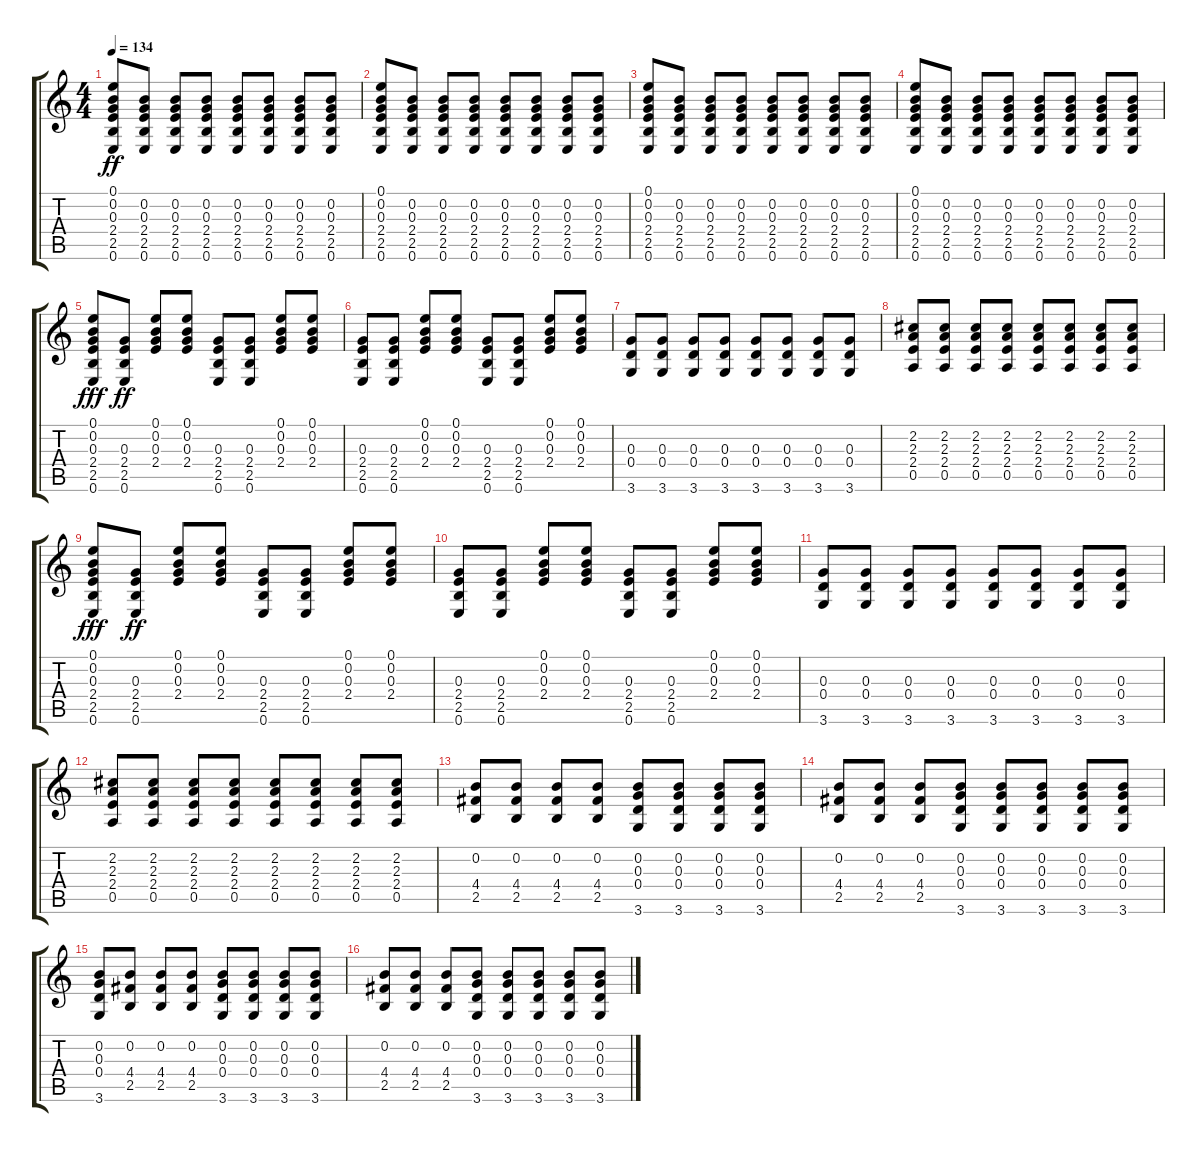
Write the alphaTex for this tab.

\track "" {instrument distortionguitar}
\staff {score tabs}
\tuning (E4 B3 G3 D3 A2 E2) {hide}
\ts (4 4)
\tempo 134
\clef g2
\ks c
(0.1 0.2 0.3 2.4 2.5 0.6).8{dy ff} (0.2 0.3 2.4 2.5 0.6).8 (0.2 0.3 2.4 2.5 0.6).8 (0.2 0.3 2.4 2.5 0.6).8 (0.2 0.3 2.4 2.5 0.6).8 (0.2 0.3 2.4 2.5 0.6).8 (0.2 0.3 2.4 2.5 0.6).8 (0.2 0.3 2.4 2.5 0.6).8 |
(0.1 0.2 0.3 2.4 2.5 0.6).8 (0.2 0.3 2.4 2.5 0.6).8 (0.2 0.3 2.4 2.5 0.6).8 (0.2 0.3 2.4 2.5 0.6).8 (0.2 0.3 2.4 2.5 0.6).8 (0.2 0.3 2.4 2.5 0.6).8 (0.2 0.3 2.4 2.5 0.6).8 (0.2 0.3 2.4 2.5 0.6).8 |
(0.1 0.2 0.3 2.4 2.5 0.6).8 (0.2 0.3 2.4 2.5 0.6).8 (0.2 0.3 2.4 2.5 0.6).8 (0.2 0.3 2.4 2.5 0.6).8 (0.2 0.3 2.4 2.5 0.6).8 (0.2 0.3 2.4 2.5 0.6).8 (0.2 0.3 2.4 2.5 0.6).8 (0.2 0.3 2.4 2.5 0.6).8 |
(0.1 0.2 0.3 2.4 2.5 0.6).8 (0.2 0.3 2.4 2.5 0.6).8 (0.2 0.3 2.4 2.5 0.6).8 (0.2 0.3 2.4 2.5 0.6).8 (0.2 0.3 2.4 2.5 0.6).8 (0.2 0.3 2.4 2.5 0.6).8 (0.2 0.3 2.4 2.5 0.6).8 (0.2 0.3 2.4 2.5 0.6).8 |
(0.1 0.2 0.3 2.4 2.5 0.6).8{dy fff} (0.3 2.4 2.5 0.6).8{dy ff} (0.1 0.2 0.3 2.4).8 (0.1 0.2 0.3 2.4).8 (0.3 2.4 2.5 0.6).8 (0.3 2.4 2.5 0.6).8 (0.1 0.2 0.3 2.4).8 (0.1 0.2 0.3 2.4).8 |
(0.3 2.4 2.5 0.6).8 (0.3 2.4 2.5 0.6).8 (0.1 0.2 0.3 2.4).8 (0.1 0.2 0.3 2.4).8 (0.3 2.4 2.5 0.6).8 (0.3 2.4 2.5 0.6).8 (0.1 0.2 0.3 2.4).8 (0.1 0.2 0.3 2.4).8 |
(0.3 0.4 3.6).8 (0.3 0.4 3.6).8 (0.3 0.4 3.6).8 (0.3 0.4 3.6).8 (0.3 0.4 3.6).8 (0.3 0.4 3.6).8 (0.3 0.4 3.6).8 (0.3 0.4 3.6).8 |
(2.2 2.3 2.4 0.5).8 (2.2 2.3 2.4 0.5).8 (2.2 2.3 2.4 0.5).8 (2.2 2.3 2.4 0.5).8 (2.2 2.3 2.4 0.5).8 (2.2 2.3 2.4 0.5).8 (2.2 2.3 2.4 0.5).8 (2.2 2.3 2.4 0.5).8 |
(0.1 0.2 0.3 2.4 2.5 0.6).8{dy fff} (0.3 2.4 2.5 0.6).8{dy ff} (0.1 0.2 0.3 2.4).8 (0.1 0.2 0.3 2.4).8 (0.3 2.4 2.5 0.6).8 (0.3 2.4 2.5 0.6).8 (0.1 0.2 0.3 2.4).8 (0.1 0.2 0.3 2.4).8 |
(0.3 2.4 2.5 0.6).8 (0.3 2.4 2.5 0.6).8 (0.1 0.2 0.3 2.4).8 (0.1 0.2 0.3 2.4).8 (0.3 2.4 2.5 0.6).8 (0.3 2.4 2.5 0.6).8 (0.1 0.2 0.3 2.4).8 (0.1 0.2 0.3 2.4).8 |
(0.3 0.4 3.6).8 (0.3 0.4 3.6).8 (0.3 0.4 3.6).8 (0.3 0.4 3.6).8 (0.3 0.4 3.6).8 (0.3 0.4 3.6).8 (0.3 0.4 3.6).8 (0.3 0.4 3.6).8 |
(2.2 2.3 2.4 0.5).8 (2.2 2.3 2.4 0.5).8 (2.2 2.3 2.4 0.5).8 (2.2 2.3 2.4 0.5).8 (2.2 2.3 2.4 0.5).8 (2.2 2.3 2.4 0.5).8 (2.2 2.3 2.4 0.5).8 (2.2 2.3 2.4 0.5).8 |
(0.2 4.4 2.5).8 (0.2 4.4 2.5).8 (0.2 4.4 2.5).8 (0.2 4.4 2.5).8 (0.2 0.3 0.4 3.6).8 (0.2 0.3 0.4 3.6).8 (0.2 0.3 0.4 3.6).8 (0.2 0.3 0.4 3.6).8 |
(0.2 4.4 2.5).8 (0.2 4.4 2.5).8 (0.2 4.4 2.5).8 (0.2 0.3 0.4 3.6).8 (0.2 0.3 0.4 3.6).8 (0.2 0.3 0.4 3.6).8 (0.2 0.3 0.4 3.6).8 (0.2 0.3 0.4 3.6).8 |
(0.2 0.3 0.4 3.6).8 (0.2 4.4 2.5).8 (0.2 4.4 2.5).8 (0.2 4.4 2.5).8 (0.2 0.3 0.4 3.6).8 (0.2 0.3 0.4 3.6).8 (0.2 0.3 0.4 3.6).8 (0.2 0.3 0.4 3.6).8 |
(0.2 4.4 2.5).8 (0.2 4.4 2.5).8 (0.2 4.4 2.5).8 (0.2 0.3 0.4 3.6).8 (0.2 0.3 0.4 3.6).8 (0.2 0.3 0.4 3.6).8 (0.2 0.3 0.4 3.6).8 (0.2 0.3 0.4 3.6).8
